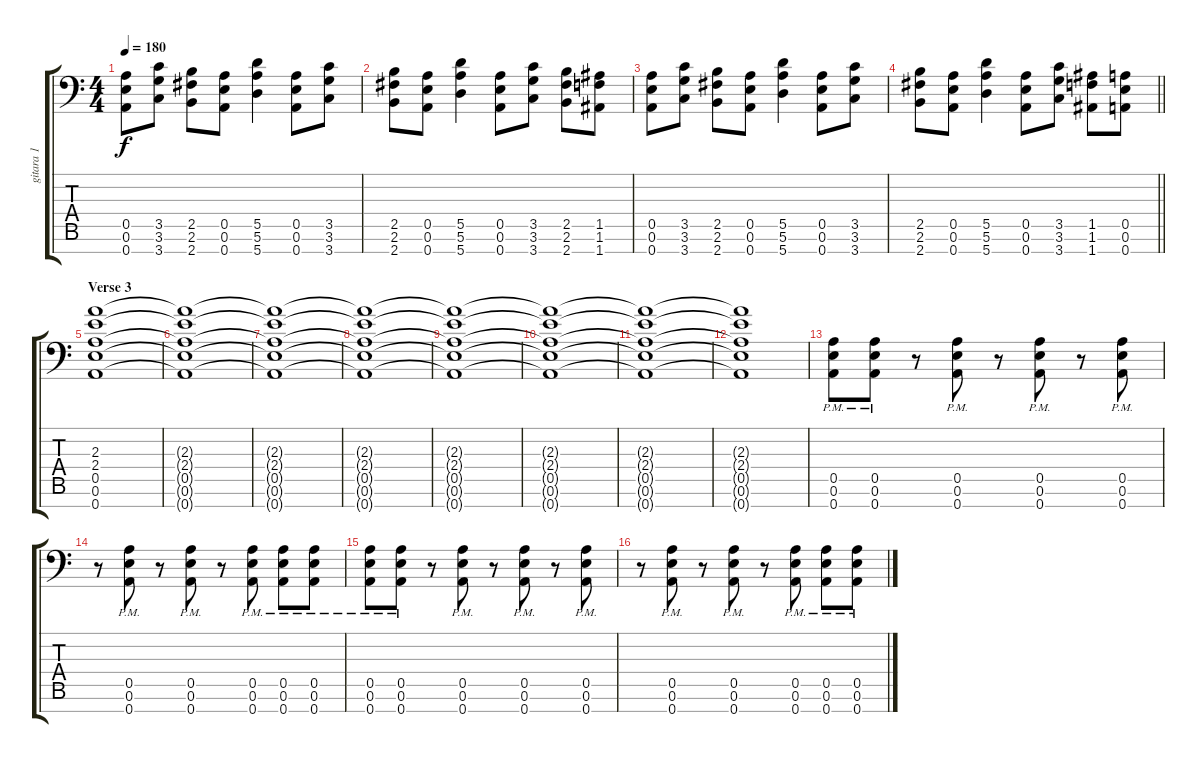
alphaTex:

\track ("gitara 1" "gitara 1") {instrument distortionguitar}
\staff {score tabs}
\tuning (E4 B3 G3 D3 A2 E2 A1) {hide}
\ts (4 4)
\tempo 180
\clef f4
\ks c
(0.5 0.6 0.7).8{dy f} (3.5 3.6 3.7).8 (2.5 2.6 2.7).8 (0.5 0.6 0.7).8 (5.5 5.6 5.7).4 (0.5 0.6 0.7).8 (3.5 3.6 3.7).8 |
(2.5 2.6 2.7).8 (0.5 0.6 0.7).8 (5.5 5.6 5.7).4 (0.5 0.6 0.7).8 (3.5 3.6 3.7).8 (2.5 2.6 2.7).8 (1.5 1.6 1.7).8 |
(0.5 0.6 0.7).8 (3.5 3.6 3.7).8 (2.5 2.6 2.7).8 (0.5 0.6 0.7).8 (5.5 5.6 5.7).4 (0.5 0.6 0.7).8 (3.5 3.6 3.7).8 |
\barLineRight lightlight
(2.5 2.6 2.7).8 (0.5 0.6 0.7).8 (5.5 5.6 5.7).4 (0.5 0.6 0.7).8 (3.5 3.6 3.7).8 (1.5 1.6 1.7).8 (0.5 0.6 0.7).8 |
\section ("" "Verse 3")
(2.3 2.4 0.5 0.6 0.7).1{volume 8} |
(2.3{t} 2.4{t} 0.5{t} 0.6{t} 0.7{t}).1 |
(2.3{t} 2.4{t} 0.5{t} 0.6{t} 0.7{t}).1 |
(2.3{t} 2.4{t} 0.5{t} 0.6{t} 0.7{t}).1 |
(2.3{t} 2.4{t} 0.5{t} 0.6{t} 0.7{t}).1{volume 0} |
(2.3{t} 2.4{t} 0.5{t} 0.6{t} 0.7{t}).1 |
(2.3{t} 2.4{t} 0.5{t} 0.6{t} 0.7{t}).1 |
(2.3{t} 2.4{t} 0.5{t} 0.6{t} 0.7{t}).1 |
(0.5{pm} 0.6{pm} 0.7{pm}).8{volume 15} (0.5{pm} 0.6{pm} 0.7{pm}).8 r.8 (0.5{pm} 0.6{pm} 0.7{pm}).8 r.8 (0.5{pm} 0.6{pm} 0.7{pm}).8 r.8 (0.5{pm} 0.6{pm} 0.7{pm}).8 |
r.8 (0.5{pm} 0.6{pm} 0.7{pm}).8 r.8 (0.5{pm} 0.6{pm} 0.7{pm}).8 r.8 (0.5{pm} 0.6{pm} 0.7{pm}).8 (0.5{pm} 0.6{pm} 0.7{pm}).8 (0.5{pm} 0.6{pm} 0.7{pm}).8 |
(0.5{pm} 0.6{pm} 0.7{pm}).8 (0.5{pm} 0.6{pm} 0.7{pm}).8 r.8 (0.5{pm} 0.6{pm} 0.7{pm}).8 r.8 (0.5{pm} 0.6{pm} 0.7{pm}).8 r.8 (0.5{pm} 0.6{pm} 0.7{pm}).8 |
r.8 (0.5{pm} 0.6{pm} 0.7{pm}).8 r.8 (0.5{pm} 0.6{pm} 0.7{pm}).8 r.8 (0.5{pm} 0.6{pm} 0.7{pm}).8 (0.5{pm} 0.6{pm} 0.7{pm}).8 (0.5{pm} 0.6{pm} 0.7{pm}).8
